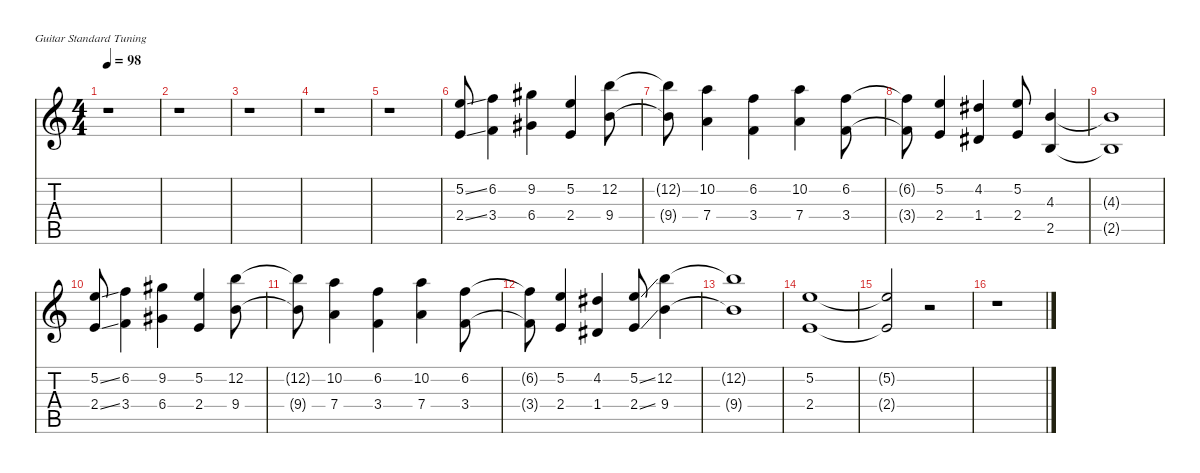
\defaultSystemsLayout 4
\hideDynamics
\bracketExtendMode nobrackets
\singleTrackTrackNamePolicy hidden
\multiTrackTrackNamePolicy hidden
\firstSystemTrackNameMode fullname
\otherSystemsTrackNameOrientation horizontal
\track ("Lead Guitar" "od.guit.") {instrument overdrivenguitar}
\staff {score tabs}
\tuning (E4 B3 G3 D3 A2 E2)
\ts (4 4)
\tempo 98
\clef g2
\ks aminor
r.1{dy f beam Down} |
r.1{beam Down} |
r.1{beam Down} |
r.1{beam Down} |
r.1{beam Down} |
(5.2{ss} 2.4{ss}).8{beam Up} (6.2 3.4).4{beam Down} (9.2{acc #} 6.4{acc #}).4{beam Down} (5.2 2.4).4{beam Up} (12.2 9.4).8{beam Down} |
(12.2{t} 9.4{t}).8{beam Down} (10.2 7.4).4{beam Down} (6.2 3.4).4{beam Down} (10.2 7.4).4{beam Down} (6.2 3.4).8{beam Down} |
(6.2{t} 3.4{t}).8{beam Down} (5.2 2.4).4{beam Up} (4.2{acc #} 1.4{acc #}).4{beam Up} (5.2 2.4).8{beam Up} (4.3 2.5).4{beam Up} |
(4.3{t} 2.5{t}).1{beam Up} |
(5.2{ss} 2.4{ss}).8{beam Up} (6.2 3.4).4{beam Down} (9.2{acc #} 6.4{acc #}).4{beam Down} (5.2 2.4).4{beam Up} (12.2 9.4).8{beam Down} |
(12.2{t} 9.4{t}).8{beam Down} (10.2 7.4).4{beam Down} (6.2 3.4).4{beam Down} (10.2 7.4).4{beam Down} (6.2 3.4).8{beam Down} |
(6.2{t} 3.4{t}).8{beam Down} (5.2 2.4).4{beam Up} (4.2{acc #} 1.4{acc #}).4{beam Up} (5.2{ss} 2.4{ss}).8{beam Up} (12.2 9.4).4{beam Down} |
(12.2{t} 9.4{t}).1{beam Down} |
(5.2 2.4).1{beam Up} |
(5.2{t} 2.4{t}).2{beam Up} r.2{beam Up} |
r.1{beam Down}
